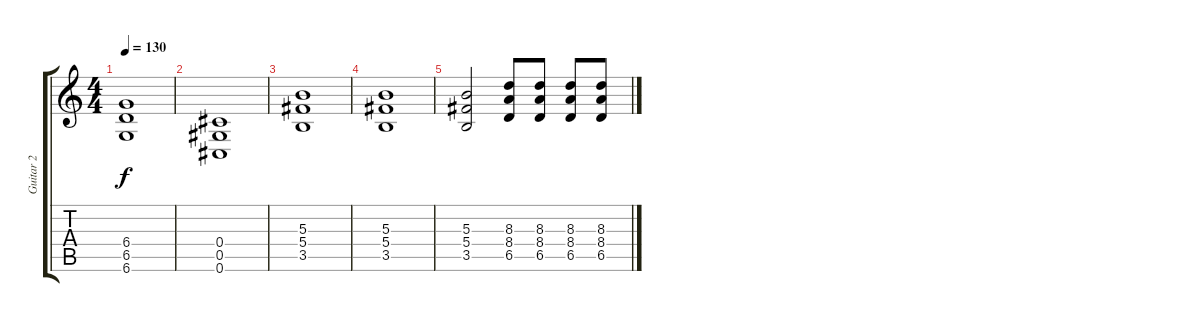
\track ("Guitar 2" "Guitar 2") {instrument distortionguitar}
\staff {score tabs}
\tuning (Eb4 Bb3 Gb3 Db3 Ab2 Db2) {hide}
\ts (4 4)
\tempo 130
\clef g2
\ks c
(6.4 6.5 6.6).1{dy f} |
(0.4 0.5 0.6).1 |
(5.3 5.4 3.5).1 |
(5.3 5.4 3.5).1 |
(5.3 5.4 3.5).2 (8.3 8.4 6.5).8 (8.3 8.4 6.5).8 (8.3 8.4 6.5).8 (8.3 8.4 6.5).8
